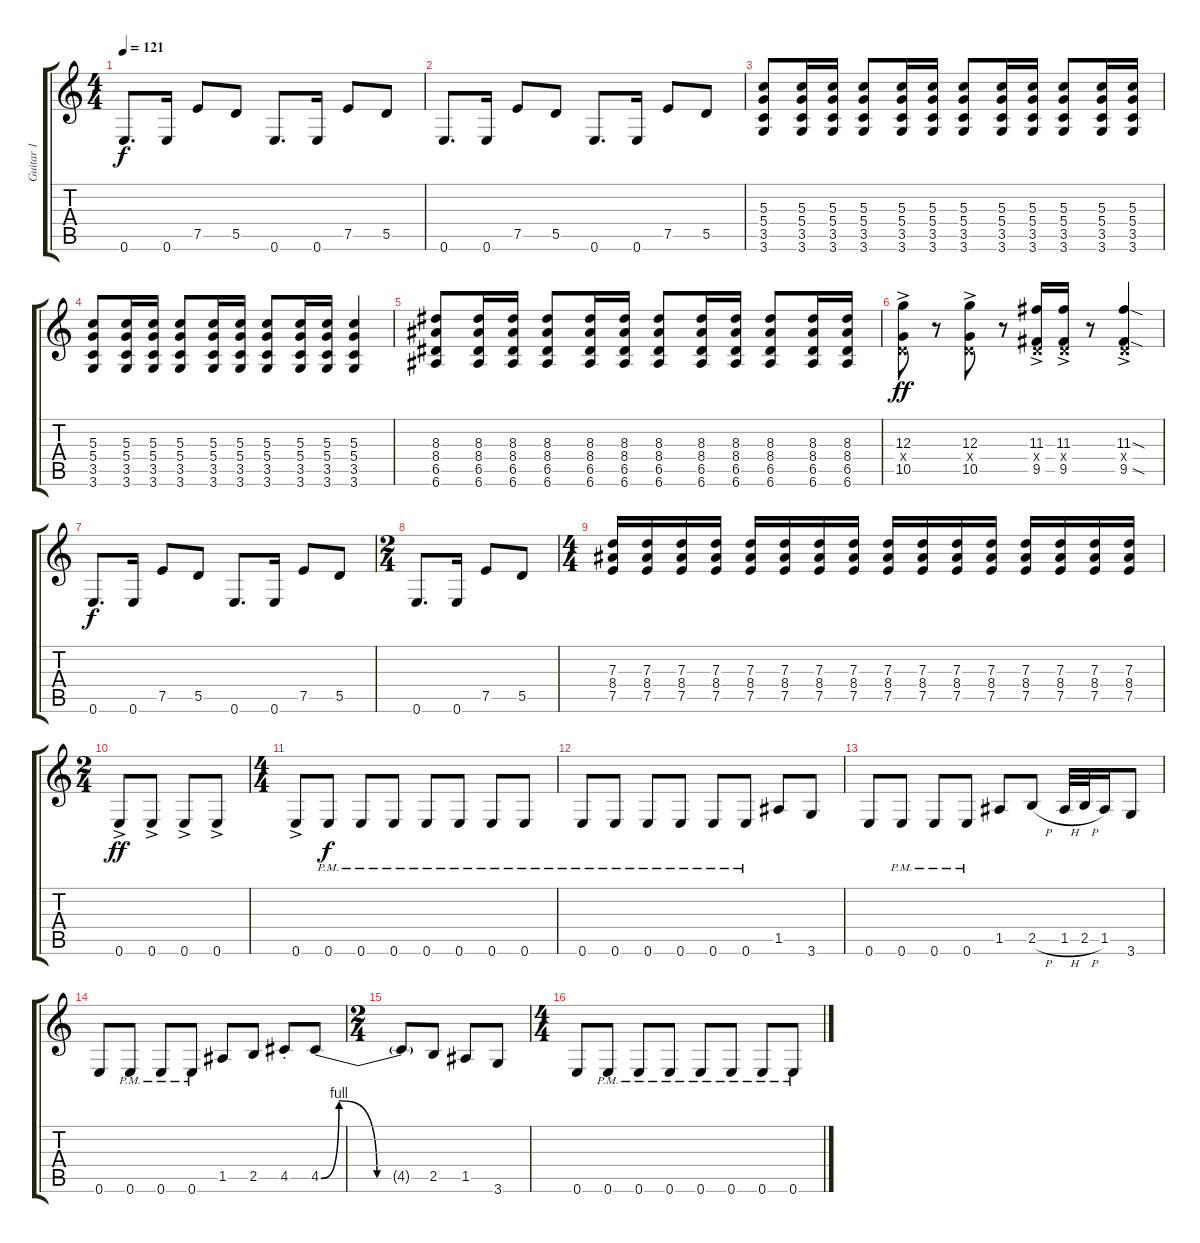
\track ("Guitar 1" "Guitar 1") {instrument distortionguitar}
\staff {score tabs}
\tuning (E4 B3 G3 D3 A2 E2) {hide}
\ts (4 4)
\tempo 121
\clef g2
\ks c
0.6.8{d dy f} 0.6.16 7.5.8 5.5.8 0.6.8{d} 0.6.16 7.5.8 5.5.8 |
0.6.8{d} 0.6.16 7.5.8 5.5.8 0.6.8{d} 0.6.16 7.5.8 5.5.8 |
(5.3 5.4 3.5 3.6).8 (5.3 5.4 3.5 3.6).16 (5.3 5.4 3.5 3.6).16 (5.3 5.4 3.5 3.6).8 (5.3 5.4 3.5 3.6).16 (5.3 5.4 3.5 3.6).16 (5.3 5.4 3.5 3.6).8 (5.3 5.4 3.5 3.6).16 (5.3 5.4 3.5 3.6).16 (5.3 5.4 3.5 3.6).8 (5.3 5.4 3.5 3.6).16 (5.3 5.4 3.5 3.6).16 |
(5.3 5.4 3.5 3.6).8 (5.3 5.4 3.5 3.6).16 (5.3 5.4 3.5 3.6).16 (5.3 5.4 3.5 3.6).8 (5.3 5.4 3.5 3.6).16 (5.3 5.4 3.5 3.6).16 (5.3 5.4 3.5 3.6).8 (5.3 5.4 3.5 3.6).16 (5.3 5.4 3.5 3.6).16 (5.3 5.4 3.5 3.6).4 |
(8.3 8.4 6.5 6.6).8 (8.3 8.4 6.5 6.6).16 (8.3 8.4 6.5 6.6).16 (8.3 8.4 6.5 6.6).8 (8.3 8.4 6.5 6.6).16 (8.3 8.4 6.5 6.6).16 (8.3 8.4 6.5 6.6).8 (8.3 8.4 6.5 6.6).16 (8.3 8.4 6.5 6.6).16 (8.3 8.4 6.5 6.6).8 (8.3 8.4 6.5 6.6).16 (8.3 8.4 6.5 6.6).16 |
(12.3{ac} 0.4{x} 10.5{ac}).8{dy ff} r.8 (12.3{ac} 0.4{x} 10.5{ac}).8 r.8 (11.3{ac} 0.4{x} 9.5{ac}).16 (11.3{ac} 0.4{x} 9.5{ac}).16 r.8 (11.3{sod ac} 0.4{x} 9.5{sod ac}).4 |
0.6.8{d dy f} 0.6.16 7.5.8 5.5.8 0.6.8{d} 0.6.16 7.5.8 5.5.8 |
\ts (2 4)
0.6.8{d} 0.6.16 7.5.8 5.5.8 |
\ts (4 4)
(7.3 8.4 7.5).16 (7.3 8.4 7.5).16 (7.3 8.4 7.5).16 (7.3 8.4 7.5).16 (7.3 8.4 7.5).16 (7.3 8.4 7.5).16 (7.3 8.4 7.5).16 (7.3 8.4 7.5).16 (7.3 8.4 7.5).16 (7.3 8.4 7.5).16 (7.3 8.4 7.5).16 (7.3 8.4 7.5).16 (7.3 8.4 7.5).16 (7.3 8.4 7.5).16 (7.3 8.4 7.5).16 (7.3 8.4 7.5).16 |
\ts (2 4)
0.6{ac}.8{dy ff} 0.6{ac}.8 0.6{ac}.8 0.6{ac}.8 |
\ts (4 4)
0.6{ac}.8 0.6{pm}.8{dy f} 0.6{pm}.8 0.6{pm}.8 0.6{pm}.8 0.6{pm}.8 0.6{pm}.8 0.6{pm}.8 |
0.6{pm}.8 0.6{pm}.8 0.6{pm}.8 0.6{pm}.8 0.6{pm}.8 0.6{pm}.8 1.5.8 3.6.8 |
0.6.8 0.6{pm}.8 0.6{pm}.8 0.6{pm}.8 1.5.8 2.5{h}.8 1.5{h}.32 2.5{h}.32 1.5.16 3.6.8 |
0.6.8 0.6{pm}.8 0.6{pm}.8 0.6{pm}.8 1.5.8 2.5.8 4.5{st}.8 4.5{be (custom 0 0 10 4 31 0 60 0)}.8 |
\ts (2 4)
4.5{t}.8 2.5.8 1.5.8 3.6.8 |
\ts (4 4)
0.6.8 0.6{pm}.8 0.6{pm}.8 0.6{pm}.8 0.6{pm}.8 0.6{pm}.8 0.6{pm}.8 0.6{pm}.8
